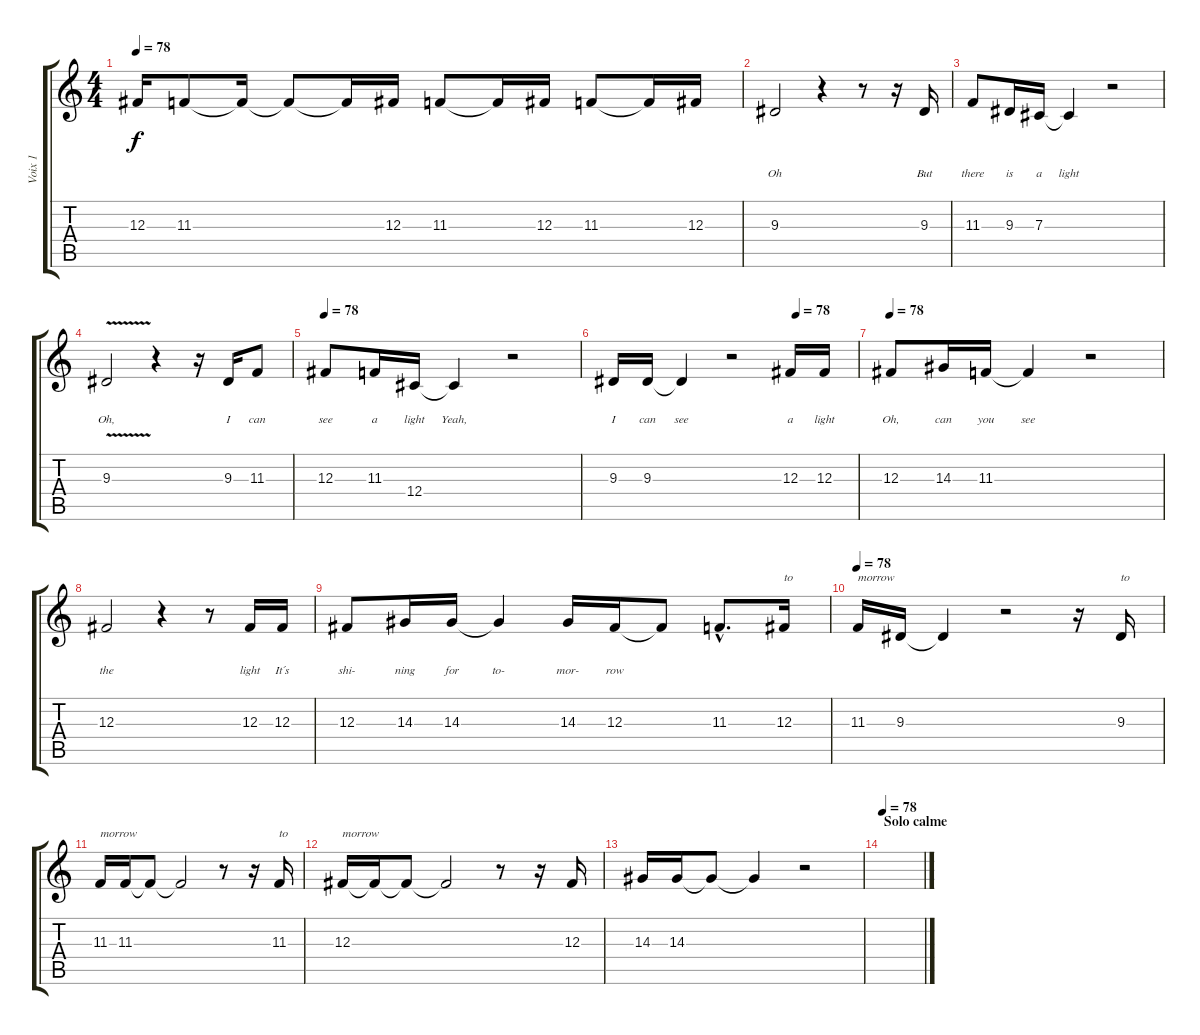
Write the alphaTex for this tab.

\track ("Voix 1" "Voix 1") {instrument choiraahs}
\staff {score tabs}
\tuning (Eb4 Bb3 Gb3 Db3 Ab2 Eb2) {hide}
\ts (4 4)
\tempo 78
\clef g2
\ks c
12.3.16{dy f} 11.3.8 11.3{t}.16 11.3{t}.8 11.3{t}.16 12.3.16 11.3.8 11.3{t}.16 12.3.16 11.3.8 11.3{t}.16 12.3.16 |
9.3.2{lyrics (0 "") lyrics (1 "") lyrics (2 "") lyrics (3 "Oh") lyrics (4 "")} r.4 r.8 r.16 9.3.16{lyrics (0 "") lyrics (1 "") lyrics (2 "") lyrics (3 "But") lyrics (4 "")} |
11.3.8{lyrics (0 "") lyrics (1 "") lyrics (2 "") lyrics (3 "there") lyrics (4 "")} 9.3.16{lyrics (0 "") lyrics (1 "") lyrics (2 "") lyrics (3 "is") lyrics (4 "")} 7.3.16{lyrics (0 "") lyrics (1 "") lyrics (2 "") lyrics (3 "a") lyrics (4 "")} 7.3{t}.4{lyrics (0 "") lyrics (1 "") lyrics (2 "") lyrics (3 "light") lyrics (4 "")} r.2 |
9.3{v}.2{lyrics (0 "") lyrics (1 "") lyrics (2 "") lyrics (3 "Oh,") lyrics (4 "")} r.4 r.16 9.3.16{lyrics (0 "") lyrics (1 "") lyrics (2 "") lyrics (3 "I") lyrics (4 "")} 11.3.8{lyrics (0 "") lyrics (1 "") lyrics (2 "") lyrics (3 "can") lyrics (4 "")} |
\tempo 78
12.3.8{lyrics (0 "") lyrics (1 "") lyrics (2 "") lyrics (3 "see") lyrics (4 "")} 11.3.16{lyrics (0 "") lyrics (1 "") lyrics (2 "") lyrics (3 "a") lyrics (4 "")} 12.4.16{lyrics (0 "") lyrics (1 "") lyrics (2 "") lyrics (3 "light") lyrics (4 "")} 12.4{t}.4{lyrics (0 "") lyrics (1 "") lyrics (2 "") lyrics (3 "Yeah,") lyrics (4 "")} r.2 |
\tempo (78 0.75)
9.3.16{lyrics (0 "") lyrics (1 "") lyrics (2 "") lyrics (3 "I") lyrics (4 "")} 9.3.16{lyrics (0 "") lyrics (1 "") lyrics (2 "") lyrics (3 "can") lyrics (4 "")} 9.3{t}.4{lyrics (0 "") lyrics (1 "") lyrics (2 "") lyrics (3 "see") lyrics (4 "")} r.2 12.3.16{lyrics (0 "") lyrics (1 "") lyrics (2 "") lyrics (3 "a") lyrics (4 "")} 12.3.16{lyrics (0 "") lyrics (1 "") lyrics (2 "") lyrics (3 "light") lyrics (4 "")} |
\tempo 78
12.3.8{lyrics (0 "") lyrics (1 "") lyrics (2 "") lyrics (3 "Oh,") lyrics (4 "")} 14.3.16{lyrics (0 "") lyrics (1 "") lyrics (2 "") lyrics (3 "can") lyrics (4 "")} 11.3.16{lyrics (0 "") lyrics (1 "") lyrics (2 "") lyrics (3 "you") lyrics (4 "")} 11.3{t}.4{lyrics (0 "") lyrics (1 "") lyrics (2 "") lyrics (3 "see") lyrics (4 "")} r.2 |
12.3.2{lyrics (0 "") lyrics (1 "") lyrics (2 "") lyrics (3 "the") lyrics (4 "")} r.4 r.8 12.3.16{lyrics (0 "") lyrics (1 "") lyrics (2 "") lyrics (3 "light") lyrics (4 "")} 12.3.16{lyrics (0 "") lyrics (1 "") lyrics (2 "") lyrics (3 "It´s") lyrics (4 "")} |
12.3.8{lyrics (0 "") lyrics (1 "") lyrics (2 "") lyrics (3 "shi-") lyrics (4 "")} 14.3.16{lyrics (0 "") lyrics (1 "") lyrics (2 "") lyrics (3 "ning") lyrics (4 "")} 14.3.16{lyrics (0 "") lyrics (1 "") lyrics (2 "") lyrics (3 "for") lyrics (4 "")} 14.3{t}.4{lyrics (0 "") lyrics (1 "") lyrics (2 "") lyrics (3 "to-") lyrics (4 "")} 14.3.16{lyrics (0 "") lyrics (1 "") lyrics (2 "") lyrics (3 "mor-") lyrics (4 "")} 12.3.16{lyrics (0 "") lyrics (1 "") lyrics (2 "") lyrics (3 "row") lyrics (4 "")} 12.3{t}.8 11.3{hac}.8{d} 12.3.16{txt "to"} |
\tempo 78
11.3.16{txt "morrow"} 9.3.16 9.3{t}.4 r.2 r.16 9.3.16{txt "to"} |
11.3.16{txt "morrow"} 11.3.16 11.3{t}.8 11.3{t}.2 r.8 r.16 11.3.16{txt "to"} |
12.3.16{txt "morrow"} 12.3{t}.16 12.3{t}.8 12.3{t}.2 r.8 r.16 12.3.16 |
14.3.16 14.3.16 14.3{t}.8 14.3{t}.4 r.2 |
\section ("" "Solo calme")
\tempo 78
